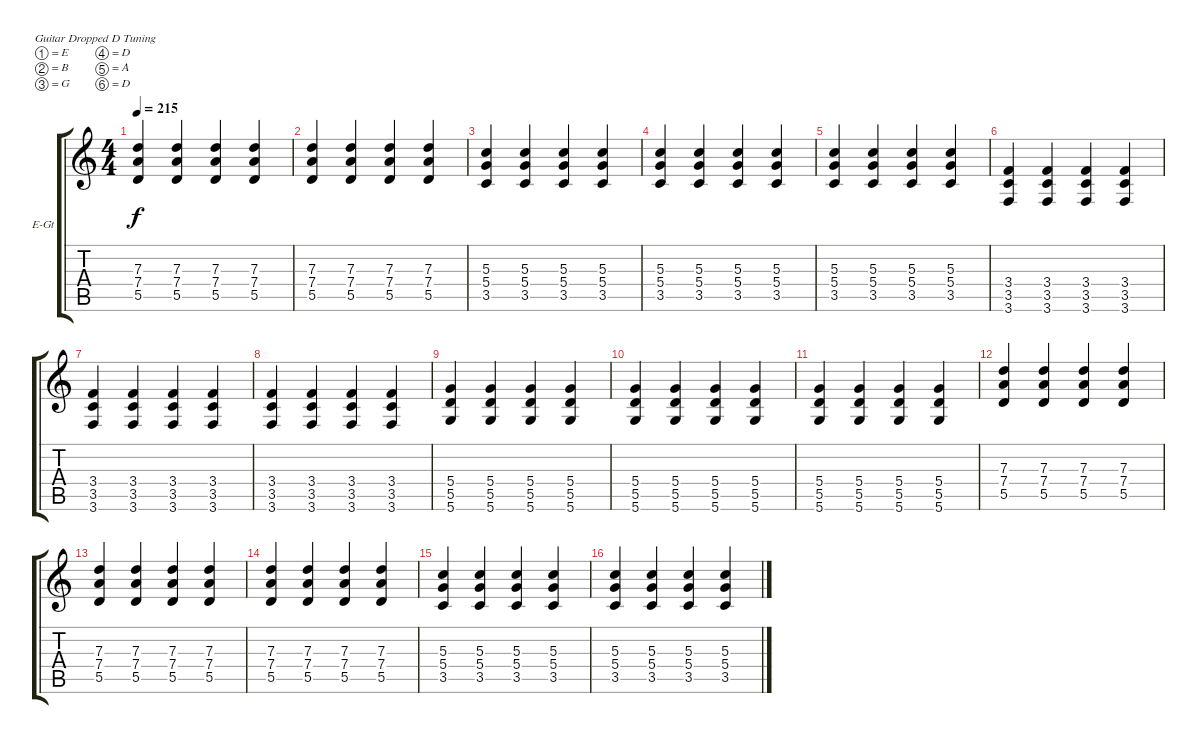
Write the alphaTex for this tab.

\bracketExtendMode groupsimilarinstruments
\firstSystemTrackNameOrientation horizontal
\otherSystemsTrackNameOrientation horizontal
\track ("Distortion-guitar (Paul)" "E-Gt") {instrument distortionguitar}
\staff {score tabs}
\tuning (E4 B3 G3 D3 A2 D2)
\ts (4 4)
\tempo 215
\clef g2
\ks c
(7.3 7.4 5.5).4{dy f} (7.3 7.4 5.5).4 (7.3 7.4 5.5).4 (7.3 7.4 5.5).4 |
(7.3 7.4 5.5).4 (7.3 7.4 5.5).4 (7.3 7.4 5.5).4 (7.3 7.4 5.5).4 |
(5.3 3.5 5.4).4 (5.3 3.5 5.4).4 (5.3 3.5 5.4).4 (5.3 3.5 5.4).4 |
(5.3 3.5 5.4).4 (5.3 3.5 5.4).4 (5.3 3.5 5.4).4 (5.3 3.5 5.4).4 |
(5.3 3.5 5.4).4 (5.3 3.5 5.4).4 (5.3 3.5 5.4).4 (5.3 3.5 5.4).4 |
(3.4 3.5 3.6).4 (3.4 3.5 3.6).4 (3.4 3.5 3.6).4 (3.4 3.5 3.6).4 |
(3.4 3.5 3.6).4 (3.4 3.5 3.6).4 (3.4 3.5 3.6).4 (3.4 3.5 3.6).4 |
(3.4 3.5 3.6).4 (3.4 3.5 3.6).4 (3.4 3.5 3.6).4 (3.4 3.5 3.6).4 |
(5.4 5.6 5.5).4 (5.4 5.6 5.5).4 (5.4 5.6 5.5).4 (5.4 5.6 5.5).4 |
(5.4 5.6 5.5).4 (5.4 5.6 5.5).4 (5.4 5.6 5.5).4 (5.4 5.6 5.5).4 |
(5.4 5.6 5.5).4 (5.4 5.6 5.5).4 (5.4 5.6 5.5).4 (5.4 5.6 5.5).4 |
(7.3 7.4 5.5).4 (7.3 7.4 5.5).4 (7.3 7.4 5.5).4 (7.3 7.4 5.5).4 |
(7.3 7.4 5.5).4 (7.3 7.4 5.5).4 (7.3 7.4 5.5).4 (7.3 7.4 5.5).4 |
(7.3 7.4 5.5).4 (7.3 7.4 5.5).4 (7.3 7.4 5.5).4 (7.3 7.4 5.5).4 |
(5.3 3.5 5.4).4 (5.3 3.5 5.4).4 (5.3 3.5 5.4).4 (5.3 3.5 5.4).4 |
(5.3 3.5 5.4).4 (5.3 3.5 5.4).4 (5.3 3.5 5.4).4 (5.3 3.5 5.4).4
